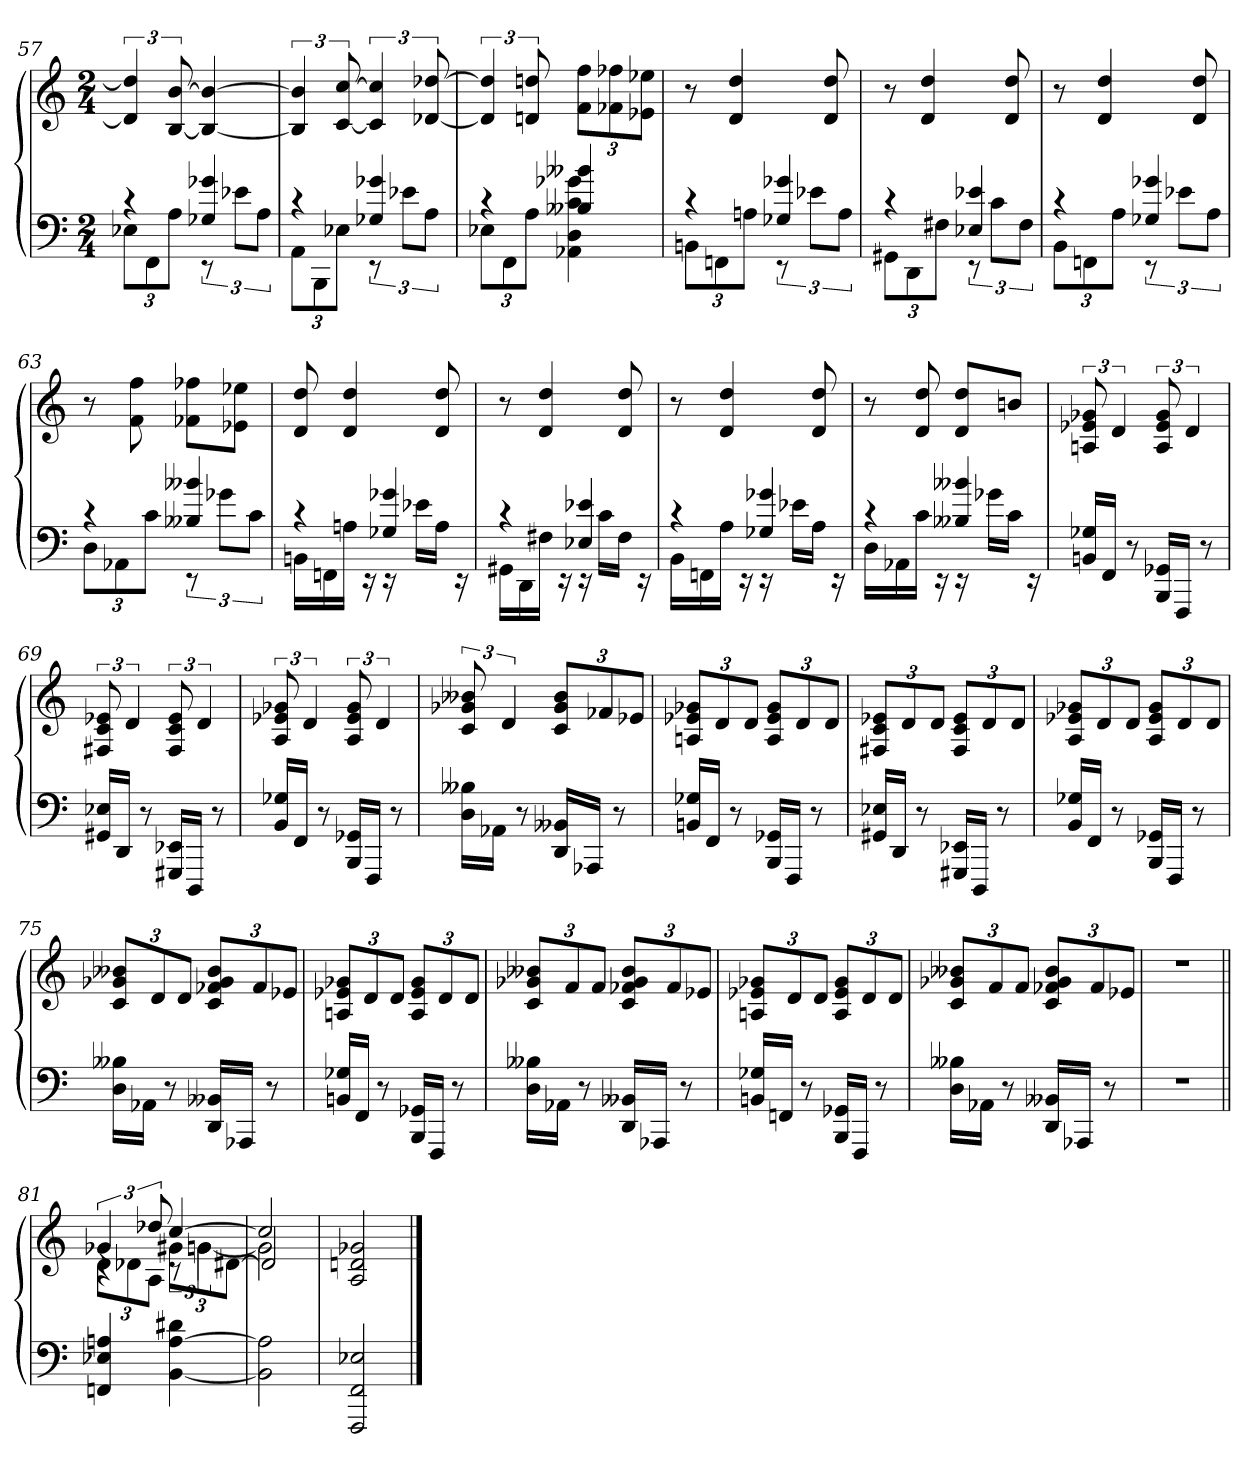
**kern	**kern
*part1	*part1
*staff2	*staff1
*clefF4	*clefG2
*k[]	*k[]
*M2/4	*M2/4
=57	=57
*^	*
4rc	12E-XL	6d] 6dd]
.	12FF	.
.	12AJ	[12B [12b
4G-X 4g-X	12rEE	4B_ 4b_
.	12e-XL	.
.	12AJ	.
=58	=58	=58
4rc	12AAL	6B] 6b]
.	12BBB	.
.	12E-XJ	[12c [12cc
4G-X 4g-X	12rEE	6c] 6cc]
.	12e-XL	.
.	12AJ	[12d-X [12dd-X
=59	=59	=59
4rc	12E-XL	6d-] 6dd-]
.	12FF	.
.	12AJ	12dn 12ddn
4B--X 4b--X	4AA-X 4D 4c 4g-X	12f 12ffL
.	.	12f-X 12ff-X
.	.	12e-X 12ee-XJ
=60	=60	=60
4rc	12BBnL	8r
.	12FFn	.
.	.	4d 4dd
.	12AnJ	.
4G-X 4g-X	12rEE	.
.	12e-XL	.
.	.	8d 8dd
.	12AJ	.
=61	=61	=61
4rc	12GG#XL	8r
.	12DD	.
.	.	4d 4dd
.	12F#XJ	.
4E-X 4e-X	12rEE	.
.	12cL	.
.	.	8d 8dd
.	12F#J	.
=62	=62	=62
4rc	12BBL	8r
.	12FFn	.
.	.	4d 4dd
.	12AJ	.
4G-X 4g-X	12rEE	.
.	12e-XL	.
.	.	8d 8dd
.	12AJ	.
=63	=63	=63
4rc	12DL	8r
.	12AA-X	.
.	.	8f 8ff
.	12cJ	.
4B--X 4b--X	12rEE	8f-X 8ff-XL
.	12g-XL	.
.	.	8e-X 8ee-XJ
.	12cJ	.
=64	=64	=64
4rc	16BBnLL	8d 8dd
.	16FFn	.
.	16AnJJ	4d 4dd
.	16rEE	.
4G-X 4g-X	16rEE	.
.	16e-XLL	.
.	16AJJ	8d 8dd
.	16rEE	.
=65	=65	=65
4rc	16GG#XLL	8r
.	16DD	.
.	16F#XJJ	4d 4dd
.	16rEE	.
4E-X 4e-X	16rEE	.
.	16cLL	.
.	16F#JJ	8d 8dd
.	16rEE	.
=66	=66	=66
4rc	16BBLL	8r
.	16FFn	.
.	16AJJ	4d 4dd
.	16rEE	.
4G-X 4g-X	16rEE	.
.	16e-XLL	.
.	16AJJ	8d 8dd
.	16rEE	.
=67	=67	=67
4rc	16DLL	8r
.	16AA-X	.
.	16cJJ	8d 8dd
.	16rEE	.
4B--X 4b--X	16rEE	8d 8ddL
.	16g-XLL	.
.	16cJJ	8bnJ
.	16rEE	.
*v	*v	*
=68	=68
16BBn 16G-XLL	12An 12e-X 12g-X
16FFJJ	.
.	6d
8r	.
16BBB 16GG-XLL	12A 12e- 12g-
16FFFJJ	.
.	6d
8r	.
=69	=69
16GG#X 16E-XLL	12F#X 12c 12e-X
16DDJJ	.
.	6d
8r	.
16GGG#X 16EE-XLL	12F# 12c 12e-
16DDDJJ	.
.	6d
8r	.
=70	=70
16BB 16G-XLL	12A 12e-X 12g-X
16FFJJ	.
.	6d
8r	.
16BBB 16GG-XLL	12A 12e- 12g-
16FFFJJ	.
.	6d
8r	.
=71	=71
16D 16B--XLL	12c 12g-X 12b--X
16AA-XJJ	.
.	6d
8r	.
16DD 16BB--XLL	12c 12g- 12b--L
16AAA-XJJ	.
.	12f-X
8r	.
.	12e-XJ
=72	=72
16BBn 16G-XLL	12An 12e-X 12g-XL
16FFJJ	.
.	12d
8r	.
.	12dJ
16BBB 16GG-XLL	12A 12e- 12g-L
16FFFJJ	.
.	12d
8r	.
.	12dJ
=73	=73
16GG#X 16E-XLL	12F#X 12c 12e-XL
16DDJJ	.
.	12d
8r	.
.	12dJ
16GGG#X 16EE-XLL	12F# 12c 12e-L
16DDDJJ	.
.	12d
8r	.
.	12dJ
=74	=74
16BB 16G-XLL	12A 12e-X 12g-XL
16FFJJ	.
.	12d
8r	.
.	12dJ
16BBB 16GG-XLL	12A 12e- 12g-L
16FFFJJ	.
.	12d
8r	.
.	12dJ
=75	=75
16D 16B--XLL	12c 12g-X 12b--XL
16AA-XJJ	.
.	12d
8r	.
.	12dJ
16DD 16BB--XLL	12c 12f-X 12g- 12b--L
16AAA-XJJ	.
.	12f-
8r	.
.	12e-XJ
=76	=76
16BBn 16G-XLL	12An 12e-X 12g-XL
16FFJJ	.
.	12d
8r	.
.	12dJ
16BBB 16GG-XLL	12A 12e- 12g-L
16FFFJJ	.
.	12d
8r	.
.	12dJ
=77	=77
16D 16B--XLL	12c 12g-X 12b--XL
16AA-XJJ	.
.	12f
8r	.
.	12fJ
16DD 16BB--XLL	12c 12f-X 12g- 12b--L
16AAA-XJJ	.
.	12f-
8r	.
.	12e-XJ
=78	=78
16BBn 16G-XLL	12An 12e-X 12g-XL
16FFnJJ	.
.	12d
8r	.
.	12dJ
16BBB 16GG-XLL	12A 12e- 12g-L
16FFFJJ	.
.	12d
8r	.
.	12dJ
=79	=79
16D 16B--XLL	12c 12g-X 12b--XL
16AA-XJJ	.
.	12f
8r	.
.	12fJ
16DD 16BB--XLL	12c 12f-X 12g- 12b--L
16AAA-XJJ	.
.	12f-
8r	.
.	12e-XJ
=80	=80
2r	2r
=81||	=81||
*	*^
*	*	*^
4FFn 4E-X 4An	6g-X	4rc	12d\L
.	.	.	12d-X\
.	12dd-X	.	12A\J
[4BB [4A 4d#X	[4cc	12rc	12g#X\L
.	.	[6gn	12g\
.	.	.	[12d#X\J
=82	=82	=82	=82
2BB] 2A]	2cc]	2g]	2d#/]
*	*v	*v	*v
=83	=83
2FFF 2FF 2E-X	2A 2dn 2g-X
==	==
*-	*-
